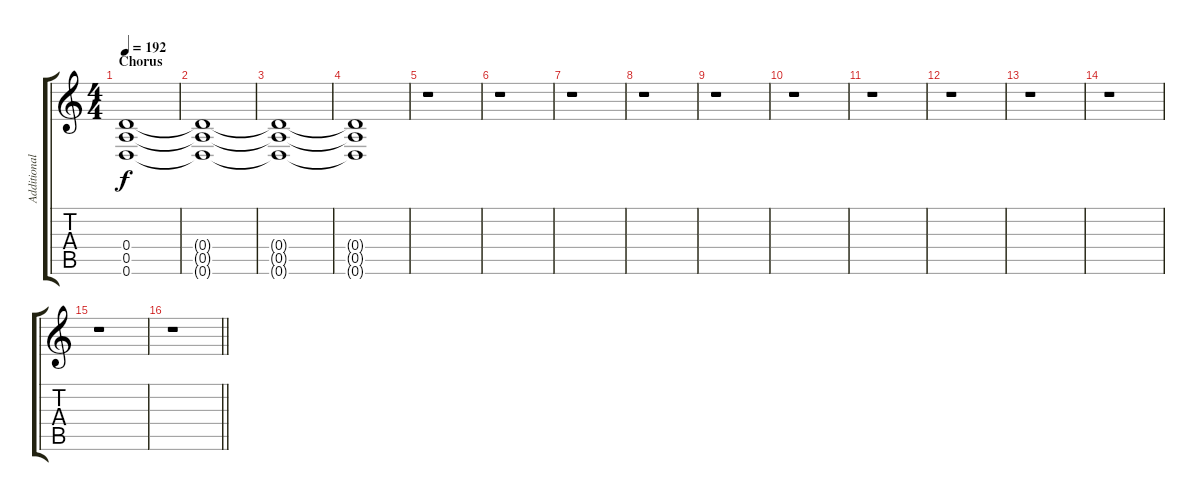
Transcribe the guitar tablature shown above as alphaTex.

\track ("Additional Guitar" "Additional") {instrument distortionguitar}
\staff {score tabs}
\tuning (E4 B3 G3 D3 A2 D2) {hide}
\ts (4 4)
\section ("" "Chorus")
\tempo 192
\clef g2
\ks c
(0.4 0.5 0.6).1{dy f volume 0} |
(0.4{t} 0.5{t} 0.6{t}).1 |
(0.4{t} 0.5{t} 0.6{t}).1 |
(0.4{t} 0.5{t} 0.6{t}).1 |
r.1 |
r.1 |
r.1 |
r.1 |
r.1 |
r.1 |
r.1 |
r.1 |
r.1 |
r.1 |
r.1 |
\barLineRight lightlight
r.1
